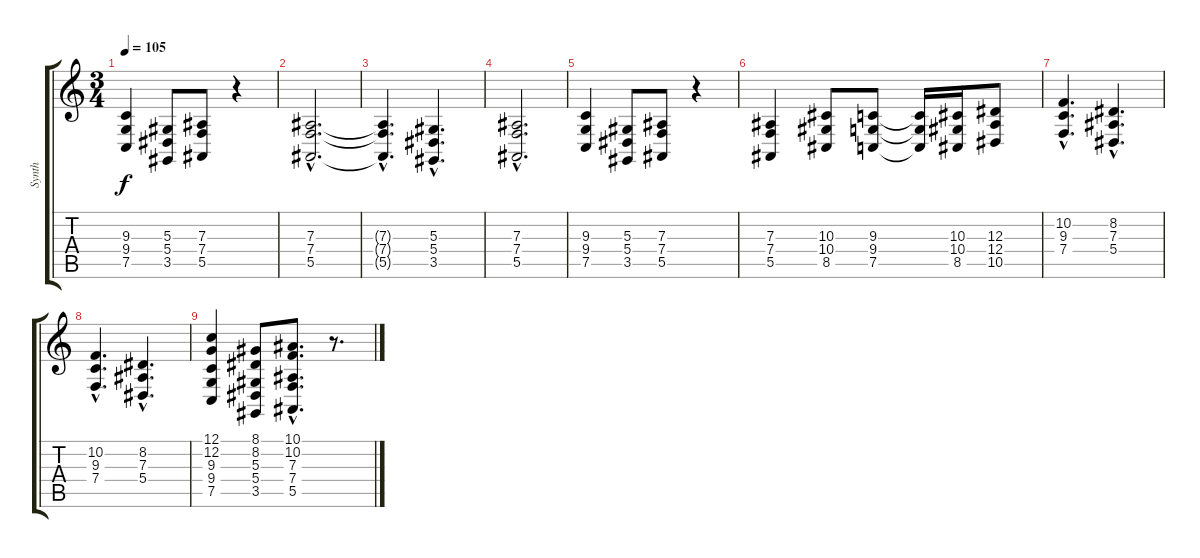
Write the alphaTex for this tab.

\track ("Synth" "Synth") {instrument stringensemble1}
\staff {score tabs}
\tuning (C4 G3 Eb3 Bb2 F2 C2) {hide}
\ts (3 4)
\tempo 105
\clef g2
\ks c
(9.3 9.4 7.5).4{dy f} (5.3 5.4 3.5).8 (7.3 7.4 5.5).8 r.4 |
(7.3{hac} 7.4{hac} 5.5{hac}).2{d} |
(7.3{hac t} 7.4{hac t} 5.5{hac t}).4{d} (5.3{hac} 5.4{hac} 3.5{hac}).4{d} |
(7.3{hac} 7.4{hac} 5.5{hac}).2{d} |
(9.3 9.4 7.5).4 (5.3 5.4 3.5).8 (7.3 7.4 5.5).8 r.4 |
(7.3 7.4 5.5).4 (10.3 10.4 8.5).8 (9.3 9.4 7.5).8 (9.3{t} 9.4{t} 7.5{t}).16 (10.3 10.4 8.5).16 (12.3 12.4 10.5).8 |
(10.2{hac} 9.3{hac} 7.4{hac}).4{d} (8.2{hac} 7.3{hac} 5.4{hac}).4{d} |
(10.2{hac} 9.3{hac} 7.4{hac}).4{d} (8.2{hac} 7.3{hac} 5.4{hac}).4{d} |
(12.1 12.2 9.3 9.4 7.5).4 (8.1 8.2 5.3 5.4 3.5).8 (10.1{hac} 10.2{hac} 7.3{hac} 7.4{hac} 5.5{hac}).8{d} r.8{d}
